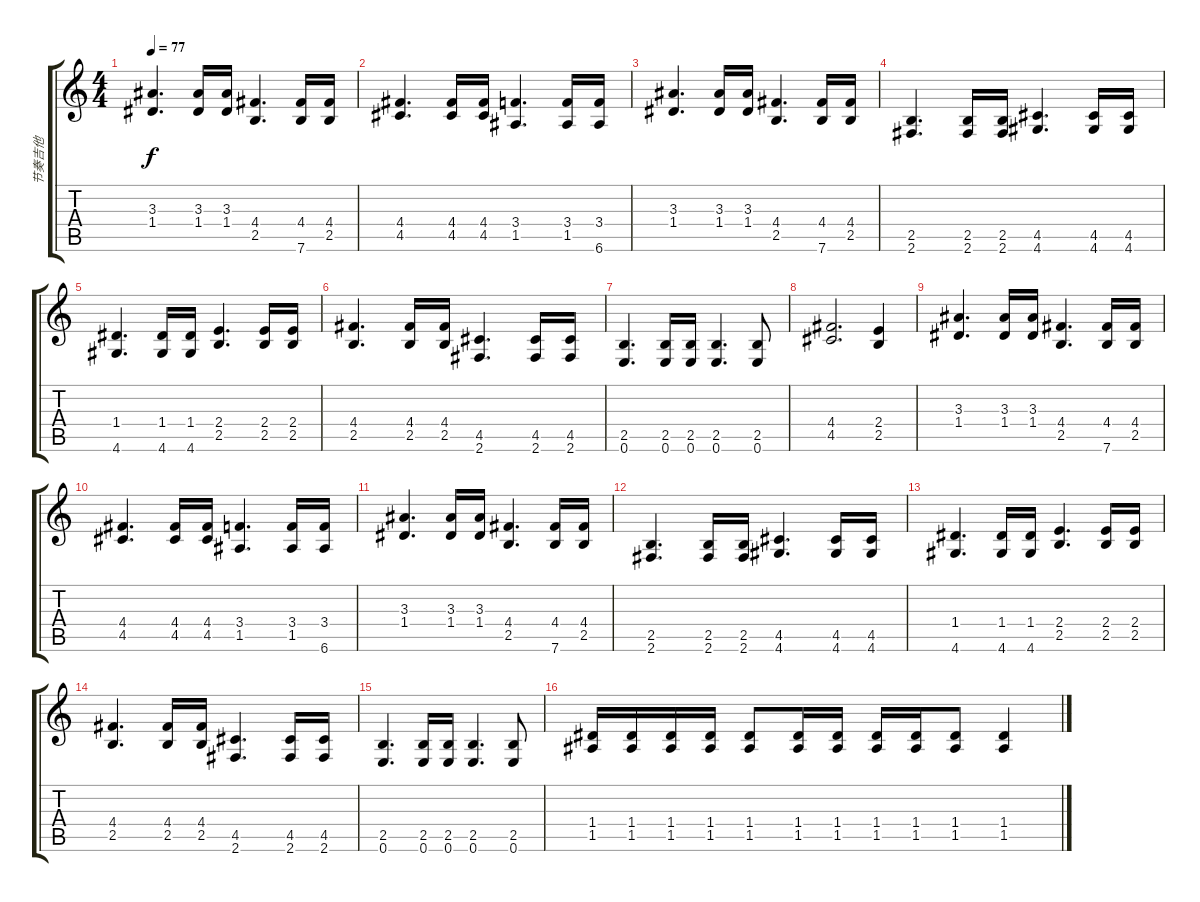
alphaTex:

\track ("节奏吉他" "节奏吉他") {instrument distortionguitar}
\staff {score tabs}
\tuning (E4 B3 G3 D3 A2 E2) {hide}
\ts (4 4)
\tempo 77
\clef g2
\ks c
(3.3 1.4).4{d dy f} (3.3 1.4).16 (3.3 1.4).16 (4.4 2.5).4{d} (4.4 7.6).16 (4.4 2.5).16 |
(4.4 4.5).4{d} (4.4 4.5).16 (4.4 4.5).16 (3.4 1.5).4{d} (3.4 1.5).16 (3.4 6.6).16 |
(3.3 1.4).4{d} (3.3 1.4).16 (3.3 1.4).16 (4.4 2.5).4{d} (4.4 7.6).16 (4.4 2.5).16 |
(2.5 2.6).4{d} (2.5 2.6).16 (2.5 2.6).16 (4.5 4.6).4{d} (4.5 4.6).16 (4.5 4.6).16 |
(1.4 4.6).4{d} (1.4 4.6).16 (1.4 4.6).16 (2.4 2.5).4{d} (2.4 2.5).16 (2.4 2.5).16 |
(4.4 2.5).4{d} (4.4 2.5).16 (4.4 2.5).16 (4.5 2.6).4{d} (4.5 2.6).16 (4.5 2.6).16 |
(2.5 0.6).4{d} (2.5 0.6).16 (2.5 0.6).16 (2.5 0.6).4{d} (2.5 0.6).8 |
(4.4 4.5).2{d} (2.4 2.5).4 |
(3.3 1.4).4{d} (3.3 1.4).16 (3.3 1.4).16 (4.4 2.5).4{d} (4.4 7.6).16 (4.4 2.5).16 |
(4.4 4.5).4{d} (4.4 4.5).16 (4.4 4.5).16 (3.4 1.5).4{d} (3.4 1.5).16 (3.4 6.6).16 |
(3.3 1.4).4{d} (3.3 1.4).16 (3.3 1.4).16 (4.4 2.5).4{d} (4.4 7.6).16 (4.4 2.5).16 |
(2.5 2.6).4{d} (2.5 2.6).16 (2.5 2.6).16 (4.5 4.6).4{d} (4.5 4.6).16 (4.5 4.6).16 |
(1.4 4.6).4{d} (1.4 4.6).16 (1.4 4.6).16 (2.4 2.5).4{d} (2.4 2.5).16 (2.4 2.5).16 |
(4.4 2.5).4{d} (4.4 2.5).16 (4.4 2.5).16 (4.5 2.6).4{d} (4.5 2.6).16 (4.5 2.6).16 |
(2.5 0.6).4{d} (2.5 0.6).16 (2.5 0.6).16 (2.5 0.6).4{d} (2.5 0.6).8 |
(1.4 1.5).16 (1.4 1.5).16 (1.4 1.5).16 (1.4 1.5).16 (1.4 1.5).8 (1.4 1.5).16 (1.4 1.5).16 (1.4 1.5).16 (1.4 1.5).16 (1.4 1.5).8 (1.4 1.5).4
